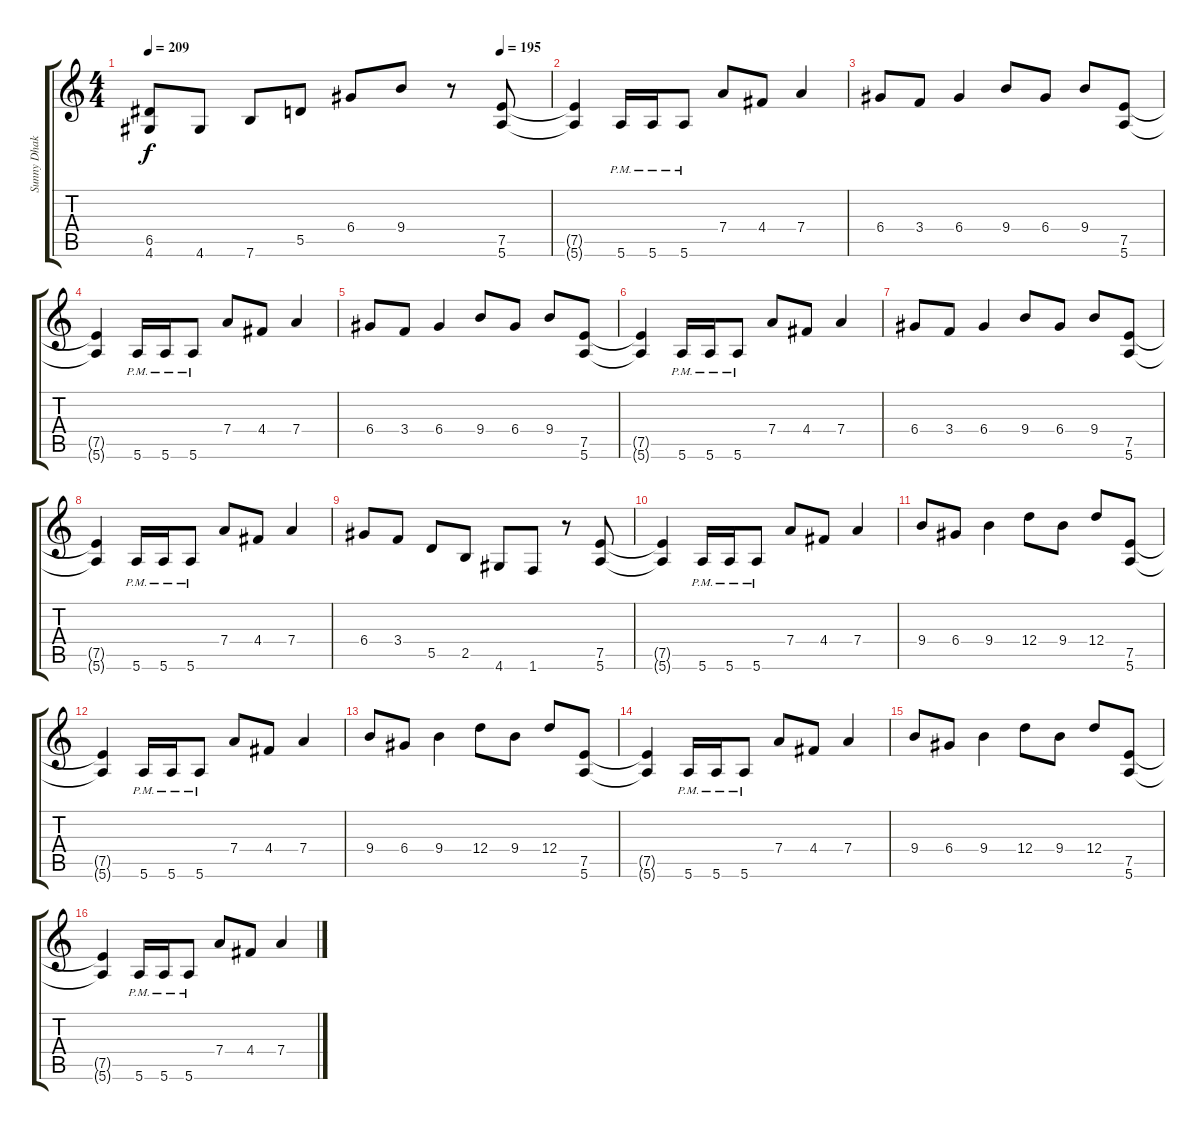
\track ("Sunny Dhak" "Sunny Dhak") {instrument distortionguitar}
\staff {score tabs}
\tuning (E4 B3 G3 D3 A2 E2) {hide}
\ts (4 4)
\tempo 209
\tempo (195 0.875)
\clef g2
\ks c
(6.5{t} 4.6{t}).8{dy f} 4.6.8 7.6.8 5.5.8 6.4.8 9.4.8 r.8 (7.5 5.6).8 |
(7.5{t} 5.6{t}).4 5.6{pm}.16 5.6{pm}.16 5.6{pm}.8 7.4.8 4.4.8 7.4.4 |
6.4.8 3.4.8 6.4.4 9.4.8 6.4.8 9.4.8 (7.5 5.6).8 |
(7.5{t} 5.6{t}).4 5.6{pm}.16 5.6{pm}.16 5.6{pm}.8 7.4.8 4.4.8 7.4.4 |
6.4.8 3.4.8 6.4.4 9.4.8 6.4.8 9.4.8 (7.5 5.6).8 |
(7.5{t} 5.6{t}).4 5.6{pm}.16 5.6{pm}.16 5.6{pm}.8 7.4.8 4.4.8 7.4.4 |
6.4.8 3.4.8 6.4.4 9.4.8 6.4.8 9.4.8 (7.5 5.6).8 |
(7.5{t} 5.6{t}).4 5.6{pm}.16 5.6{pm}.16 5.6{pm}.8 7.4.8 4.4.8 7.4.4 |
6.4.8 3.4.8 5.5.8 2.5.8 4.6.8 1.6.8 r.8 (7.5 5.6).8 |
(7.5{t} 5.6{t}).4 5.6{pm}.16 5.6{pm}.16 5.6{pm}.8 7.4.8 4.4.8 7.4.4 |
9.4.8 6.4.8 9.4.4 12.4.8 9.4.8 12.4.8 (7.5 5.6).8 |
(7.5{t} 5.6{t}).4 5.6{pm}.16 5.6{pm}.16 5.6{pm}.8 7.4.8 4.4.8 7.4.4 |
9.4.8 6.4.8 9.4.4 12.4.8 9.4.8 12.4.8 (7.5 5.6).8 |
(7.5{t} 5.6{t}).4 5.6{pm}.16 5.6{pm}.16 5.6{pm}.8 7.4.8 4.4.8 7.4.4 |
9.4.8 6.4.8 9.4.4 12.4.8 9.4.8 12.4.8 (7.5 5.6).8 |
(7.5{t} 5.6{t}).4 5.6{pm}.16 5.6{pm}.16 5.6{pm}.8 7.4.8 4.4.8 7.4.4
